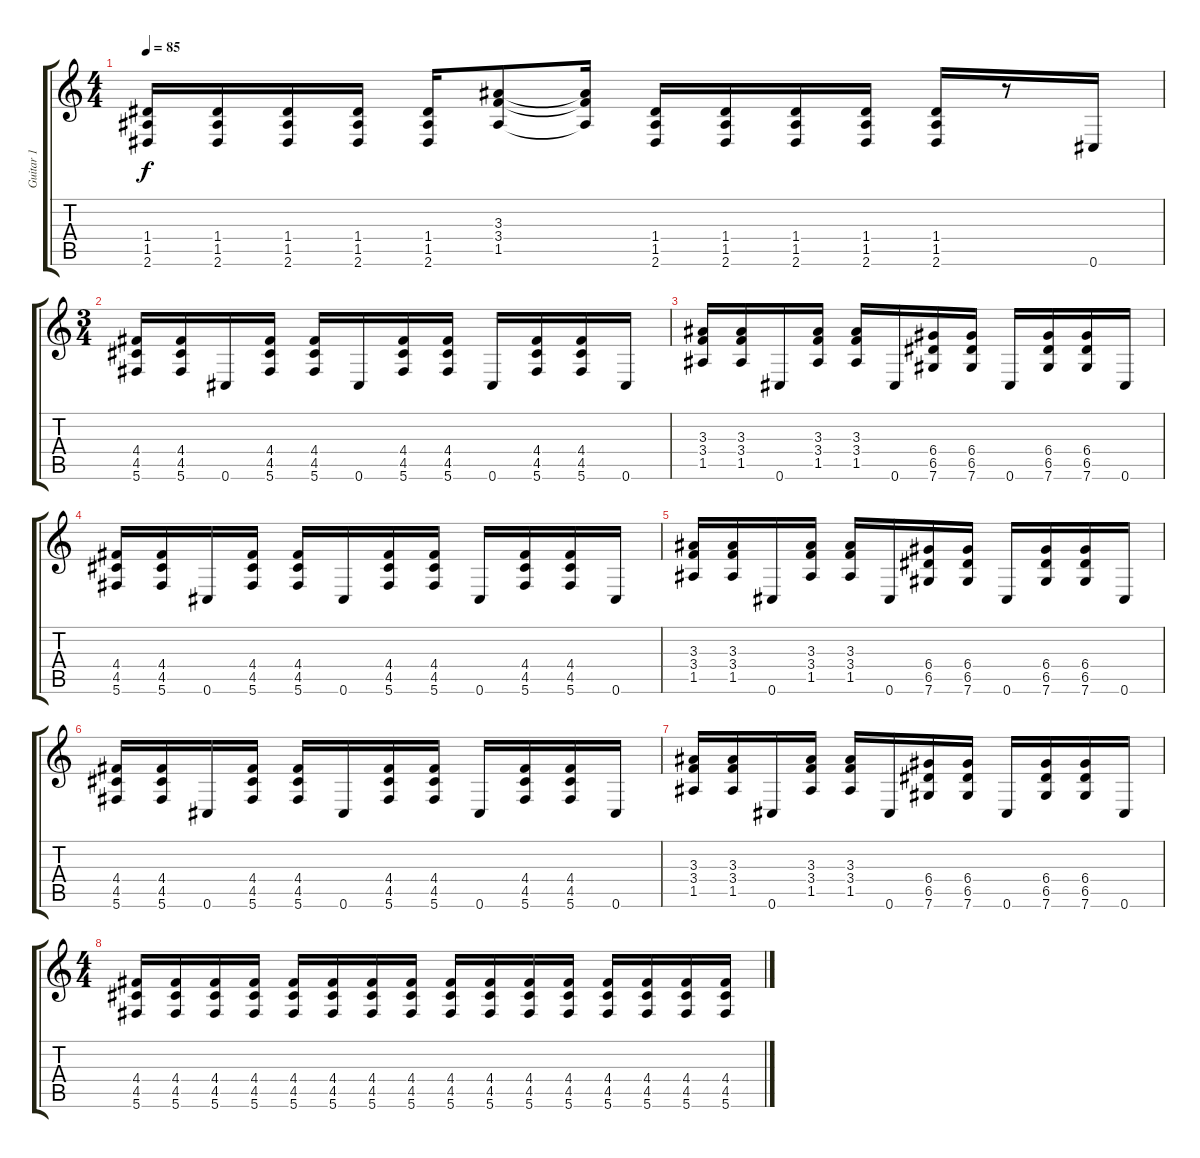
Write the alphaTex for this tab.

\track ("Guitar 1" "Guitar 1") {instrument distortionguitar}
\staff {score tabs}
\tuning (E4 B3 G3 D3 A2 Db2) {hide}
\ts (4 4)
\tempo 85
\clef g2
\ks c
(1.4 1.5 2.6).16{dy f} (1.4 1.5 2.6).16 (1.4 1.5 2.6).16 (1.4 1.5 2.6).16 (1.4 1.5 2.6).16 (3.3 3.4 1.5).8 (3.3{t} 3.4{t} 1.5{t}).16 (1.4 1.5 2.6).16 (1.4 1.5 2.6).16 (1.4 1.5 2.6).16 (1.4 1.5 2.6).16 (1.4 1.5 2.6).16 r.8 0.6.16 |
\ts (3 4)
(4.4 4.5 5.6).16 (4.4 4.5 5.6).16 0.6.16 (4.4 4.5 5.6).16 (4.4 4.5 5.6).16 0.6.16 (4.4 4.5 5.6).16 (4.4 4.5 5.6).16 0.6.16 (4.4 4.5 5.6).16 (4.4 4.5 5.6).16 0.6.16 |
(3.3 3.4 1.5).16 (3.3 3.4 1.5).16 0.6.16 (3.3 3.4 1.5).16 (3.3 3.4 1.5).16 0.6.16 (6.4 6.5 7.6).16 (6.4 6.5 7.6).16 0.6.16 (6.4 6.5 7.6).16 (6.4 6.5 7.6).16 0.6.16 |
(4.4 4.5 5.6).16 (4.4 4.5 5.6).16 0.6.16 (4.4 4.5 5.6).16 (4.4 4.5 5.6).16 0.6.16 (4.4 4.5 5.6).16 (4.4 4.5 5.6).16 0.6.16 (4.4 4.5 5.6).16 (4.4 4.5 5.6).16 0.6.16 |
(3.3 3.4 1.5).16 (3.3 3.4 1.5).16 0.6.16 (3.3 3.4 1.5).16 (3.3 3.4 1.5).16 0.6.16 (6.4 6.5 7.6).16 (6.4 6.5 7.6).16 0.6.16 (6.4 6.5 7.6).16 (6.4 6.5 7.6).16 0.6.16 |
(4.4 4.5 5.6).16 (4.4 4.5 5.6).16 0.6.16 (4.4 4.5 5.6).16 (4.4 4.5 5.6).16 0.6.16 (4.4 4.5 5.6).16 (4.4 4.5 5.6).16 0.6.16 (4.4 4.5 5.6).16 (4.4 4.5 5.6).16 0.6.16 |
(3.3 3.4 1.5).16 (3.3 3.4 1.5).16 0.6.16 (3.3 3.4 1.5).16 (3.3 3.4 1.5).16 0.6.16 (6.4 6.5 7.6).16 (6.4 6.5 7.6).16 0.6.16 (6.4 6.5 7.6).16 (6.4 6.5 7.6).16 0.6.16 |
\ts (4 4)
(4.4 4.5 5.6).16 (4.4 4.5 5.6).16 (4.4 4.5 5.6).16 (4.4 4.5 5.6).16 (4.4 4.5 5.6).16 (4.4 4.5 5.6).16 (4.4 4.5 5.6).16 (4.4 4.5 5.6).16 (4.4 4.5 5.6).16 (4.4 4.5 5.6).16 (4.4 4.5 5.6).16 (4.4 4.5 5.6).16 (4.4 4.5 5.6).16 (4.4 4.5 5.6).16 (4.4 4.5 5.6).16 (4.4 4.5 5.6).16
